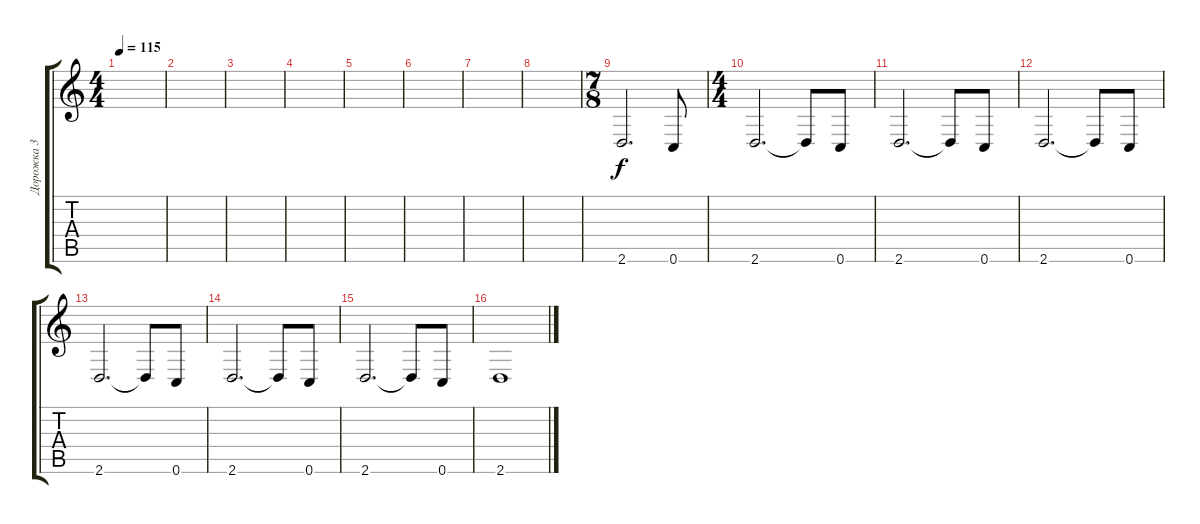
\track ("Дорожка 3" "Дорожка 3") {instrument distortionguitar}
\staff {score tabs}
\tuning (D4 A3 F3 C3 G2 C2) {hide}
\ts (4 4)
\tempo 115
\clef g2
\ks c
|
|
|
|
|
|
|
|
\ts (7 8)
2.6.2{d balance 0} 0.6.8 |
\ts (4 4)
2.6.2{d} 2.6{t}.8 0.6.8 |
2.6.2{d} 2.6{t}.8 0.6.8 |
2.6.2{d} 2.6{t}.8 0.6.8 |
2.6.2{d} 2.6{t}.8 0.6.8 |
2.6.2{d} 2.6{t}.8 0.6.8 |
2.6.2{d} 2.6{t}.8 0.6.8 |
2.6.1
